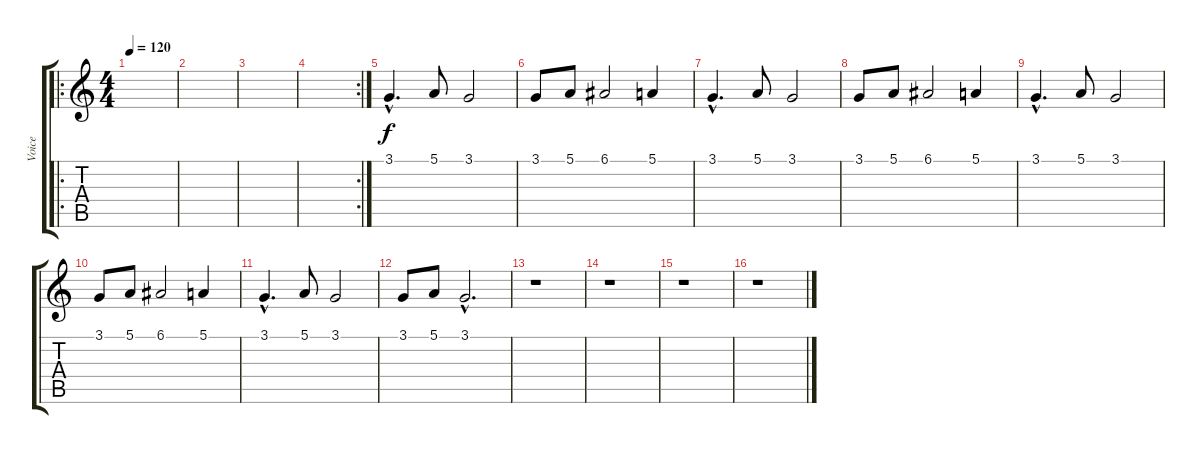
\track ("Voice" "Voice") {instrument violin}
\staff {score tabs}
\tuning (E4 B3 G3 D3 A2 E2) {hide}
\ro
\ts (4 4)
\tempo 120
\clef g2
\ks c
|
|
|
\rc 2
|
3.1{hac}.4{d} 5.1.8 3.1.2 |
3.1.8 5.1.8 6.1.2 5.1.4 |
3.1{hac}.4{d} 5.1.8 3.1.2 |
3.1.8 5.1.8 6.1.2 5.1.4 |
3.1{hac}.4{d} 5.1.8 3.1.2 |
3.1.8 5.1.8 6.1.2 5.1.4 |
3.1{hac}.4{d} 5.1.8 3.1.2 |
3.1.8 5.1.8 3.1{hac}.2{d} |
r.1 |
r.1 |
r.1 |
r.1
